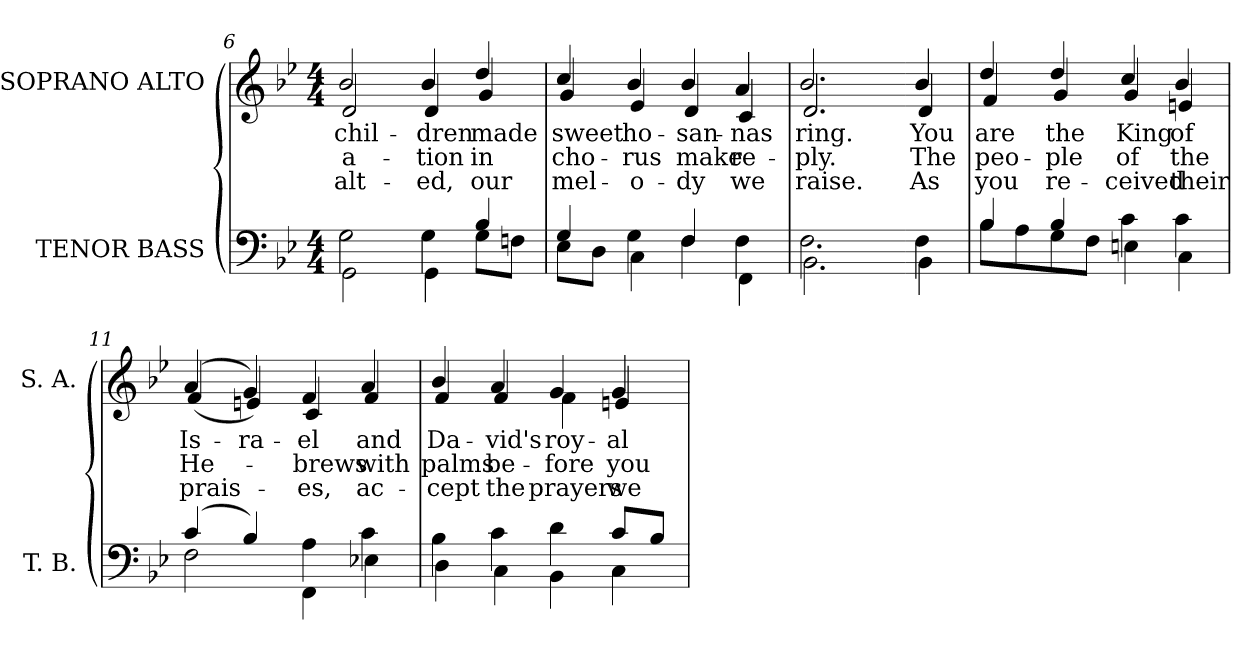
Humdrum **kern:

**kern	**kern	**text	**text	**text
*part2	*part1	*part1	*part1	*part1
*staff2	*staff1	*staff1	*staff1	*staff1
*I"TENOR BASS	*I"SOPRANO ALTO	*	*	*
*I'T. B.	*I'S. A.	*	*	*
*clefF4	*clefG2	*	*	*
*k[b-e-]	*k[b-e-]	*	*	*
*B-:	*B-:	*	*	*
*M4/4	*M4/4	*	*	*
=6	=6	=6	=6	=6
*^	*	*	*	*
!	!	!	!LO:LY:b:color=#000000	!LO:LY:b:color=#000000	!LO:LY:b:color=#000000
*	*	*^	*	*	*
2Gi\	2GGi\	2b-i/	2di/	chil-	-a-	-alt-
!	!	!	!	!LO:LY:b:color=#000000	!LO:LY:b:color=#000000	!LO:LY:b:color=#000000
4Gi\	4GGi\	4b-i/	4di/	-dren	-tion	-ed,
!	!	!	!	!LO:LY:b:color=#000000	!LO:LY:b:color=#000000	!LO:LY:b:color=#000000
4B-i/	8Gi\L	4ddi/	4gi/	made	in	our
.	8Fni\J	.	.	.	.	.
=7	=7	=7	=7	=7	=7	=7
!	!	!	!	!LO:LY:b:color=#000000	!LO:LY:b:color=#000000	!LO:LY:b:color=#000000
4Gi/	8E-i\L	4cci/	4gi/	sweet	cho-	mel-
.	8Di\J	.	.	.	.	.
!	!	!	!	!LO:LY:b:color=#000000	!LO:LY:b:color=#000000	!LO:LY:b:color=#000000
4Gi\	4Ci\	4b-i/	4e-i/	ho-	-rus	-o-
!	!	!	!	!LO:LY:b:color=#000000	!LO:LY:b:color=#000000	!LO:LY:b:color=#000000
4Fi/	4Fi\	4b-i/	4di/	-san-	make	-dy
!	!	!	!	!LO:LY:b:color=#000000	!LO:LY:b:color=#000000	!LO:LY:b:color=#000000
4Fi\	4FFi\	4ai/	4ci/	-nas	re-	we
=8	=8	=8	=8	=8	=8	=8
!	!	!	!	!LO:LY:b:color=#000000	!LO:LY:b:color=#000000	!LO:LY:b:color=#000000
2.Fi\	2.BB-i\	2.b-i/	2.di/	ring.	-ply.	raise.
!!LO:LB:g=z	!!
=9-	=9-	=9-	=9-	=9-	=9-	=9-
!	!	!	!	!LO:LY:b:color=#000000	!LO:LY:b:color=#000000	!LO:LY:b:color=#000000
4Fi\	4BB-i\	4b-i/	4di/	You	The	As
=10	=10	=10	=10	=10	=10	=10
!	!	!	!	!LO:LY:b:color=#000000	!LO:LY:b:color=#000000	!LO:LY:b:color=#000000
4B-i/	8B-i\L	4ddi/	4fi/	are	peo-	you
.	8Ai\	.	.	.	.	.
!	!	!	!	!LO:LY:b:color=#000000	!LO:LY:b:color=#000000	!LO:LY:b:color=#000000
4B-i/	8Gi\	4ddi/	4gi/	the	-ple	re-
.	8Fi\J	.	.	.	.	.
!	!	!	!	!LO:LY:b:color=#000000	!LO:LY:b:color=#000000	!LO:LY:b:color=#000000
4ci\	4Eni\	4cci/	4gi/	King	of	-ceived
!	!	!	!	!LO:LY:b:color=#000000	!LO:LY:b:color=#000000	!LO:LY:b:color=#000000
4ci\	4Ci\	4b-i/	4eni/	of	the	their
=11	=11	=11	=11	=11	=11	=11
!	!	!	!	!LO:LY:b:color=#000000	!LO:LY:b:color=#000000	!LO:LY:b:color=#000000
(4ci/	2Fi\	(4ai/	(4fi/	Is-	He-	prais-
!	!	!	!	!LO:LY:b:color=#000000	!	!
4B-i/)	.	4gi/)	4eni/)	-ra-	.	.
!	!	!	!	!LO:LY:b:color=#000000	!LO:LY:b:color=#000000	!LO:LY:b:color=#000000
4Ai\	4FFi\	4fi/	4ci/	-el	-brews	-es,
!	!	!	!	!LO:LY:b:color=#000000	!LO:LY:b:color=#000000	!LO:LY:b:color=#000000
4ci\	4E-Xi\	4ai/	4fi/	and	with	ac-
=12	=12	=12	=12	=12	=12	=12
!	!	!	!	!LO:LY:b:color=#000000	!LO:LY:b:color=#000000	!LO:LY:b:color=#000000
4B-i\	4Di\	4b-i/	4fi/	Da-	palms	-cept
!	!	!	!	!LO:LY:b:color=#000000	!LO:LY:b:color=#000000	!LO:LY:b:color=#000000
4ci\	4Ci\	4ai/	4fi/	-vid's	be-	the
!	!	!	!	!LO:LY:b:color=#000000	!LO:LY:b:color=#000000	!LO:LY:b:color=#000000
4di\	4BB-i\	4gi/	4fi\	roy-	-fore	prayers
!	!	!	!	!LO:LY:b:color=#000000	!LO:LY:b:color=#000000	!LO:LY:b:color=#000000
8ci/L	4Ci\	4gi/	4eni/	-al	you	we
8B-i/J	.	.	.	.	.	.
*v	*v	*	*	*	*	*
*	*v	*v	*	*	*
=	=	=	=	=
*-	*-	*-	*-	*-
